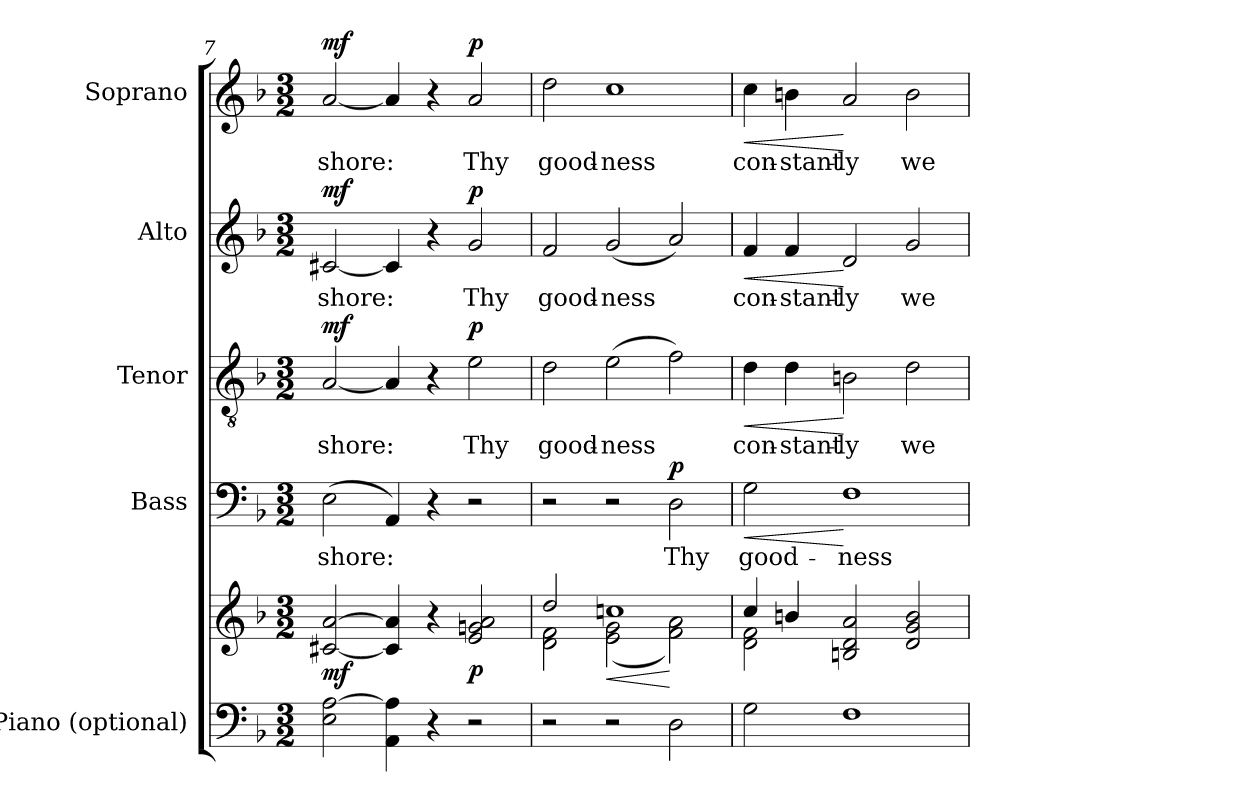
**kern	**kern	**dynam	**kern	**text	**dynam	**kern	**text	**dynam	**kern	**text	**dynam	**kern	**text	**dynam
*part5	*part5	*part5	*part4	*part4	*part4	*part3	*part3	*part3	*part2	*part2	*part2	*part1	*part1	*part1
*staff6	*staff5	*staff5/6	*staff4	*staff4	*staff4	*staff3	*staff3	*staff3	*staff2	*staff2	*staff2	*staff1	*staff1	*staff1
*I"Piano (optional)	*	*	*I"Bass	*	*	*I"Tenor	*	*	*I"Alto	*	*	*I"Soprano	*	*
*I'Pno.	*	*	*I'B.	*	*	*I'T.	*	*	*I'A.	*	*	*I'S.	*	*
*clefF4	*clefG2	*	*clefF4	*	*	*clefGv2	*	*	*clefG2	*	*	*clefG2	*	*
*	*	*	*	*	*	*ITrd7c12	*	*	*	*	*	*	*	*
*k[b-]	*k[b-]	*	*k[b-]	*	*	*k[b-]	*	*	*k[b-]	*	*	*k[b-]	*	*
*F:	*F:	*	*F:	*	*	*F:	*	*	*F:	*	*	*F:	*	*
*M3/2	*M3/2	*	*M3/2	*	*	*M3/2	*	*	*M3/2	*	*	*M3/2	*	*
=7	=7	=7	=7	=7	=7	=7	=7	=7	=7	=7	=7	=7	=7	=7
!	!	!	!	!LO:LY:b:color=#000000	!	!	!	!	!	!	!	!	!	!
!	!	!	!	!	!	!	!LO:LY:b:color=#000000	!	!	!	!	!	!	!
!	!	!	!	!	!	!	!	!	!	!LO:LY:b:color=#000000	!	!	!	!
!	!	!	!	!	!	!	!	!	!	!	!	!	!LO:LY:b:color=#000000	!
2Ei\ [>2Ai	[<2c#Xi/ [>2ai	mf	(2Ei\	shore:	.	[<2AAi/	shore:	mf	[<2c#Xi/	shore:	mf	[<2ai/	shore:	mf
4AAi\ 4Ai]	4c#i/] 4ai]	.	4AAi/)	.	.	4AAi/]	.	.	4c#i/]	.	.	4ai/]	.	.
4r	4r	.	4r	.	.	4r	.	.	4r	.	.	4r	.	.
!	!	!	!	!	!	!	!LO:LY:b:color=#000000	!	!	!	!	!	!	!
!	!	!	!	!	!	!	!	!	!	!LO:LY:b:color=#000000	!	!	!	!
!	!	!	!	!	!	!	!	!	!	!	!	!	!LO:LY:b:color=#000000	!
2r	2ei/ 2gni 2ai	p	2r	.	.	2Ei\	Thy	p	2gi/	Thy	p	2ai/	Thy	p
=8	=8	=8	=8	=8	=8	=8	=8	=8	=8	=8	=8	=8	=8	=8
*	*^	*	*	*	*	*	*	*	*	*	*	*	*	*
!	!	!	!	!	!	!	!	!LO:LY:b:color=#000000	!	!	!	!	!	!	!
!	!	!	!	!	!	!	!	!	!	!	!LO:LY:b:color=#000000	!	!	!	!
!	!	!	!	!	!	!	!	!	!	!	!	!	!	!LO:LY:b:color=#000000	!
2r	2ddi/	2di\ 2fi	.	2r	.	.	2Di\	good-	.	2fi/	good-	.	2ddi\	good-	.
!	!	!	!LO:HP:b	!	!	!	!	!	!	!	!	!	!	!	!
!	!	!	!	!	!	!	!	!LO:LY:b:color=#000000	!	!	!	!	!	!	!
!	!	!	!	!	!	!	!	!	!	!	!LO:LY:b:color=#000000	!	!	!	!
!	!	!	!	!	!	!	!	!	!	!	!	!	!	!LO:LY:b:color=#000000	!
2r	1ccni	(2ei\ 2gi	<	2r	.	.	(2Ei\	-ness	.	(2gi/	-ness	.	1cci	-ness	.
!	!	!	!	!	!LO:LY:b:color=#000000	!	!	!	!	!	!	!	!	!	!
2Di\	.	2fi\ 2ai)	[	2Di\	Thy	p	2Fi\)	.	.	2ai/)	.	.	.	.	.
=9	=9	=9	=9	=9	=9	=9	=9	=9	=9	=9	=9	=9	=9	=9	=9
!	!	!	!	!	!LO:LY:b:color=#000000	!LO:HP:b	!	!	!	!	!	!	!	!	!
!	!	!	!	!	!	!	!	!LO:LY:b:color=#000000	!LO:HP:b	!	!	!	!	!	!
!	!	!	!	!	!	!	!	!	!	!	!LO:LY:b:color=#000000	!LO:HP:b	!	!	!
!	!	!	!	!	!	!	!	!	!	!	!	!	!	!LO:LY:b:color=#000000	!LO:HP:b
2Gi\	4cci/	2di\ 2fi	.	2Gi\	good-	<	4Di\	con-	<	4fi/	con-	<	4cci\	con-	<
!	!	!	!	!	!	!	!	!LO:LY:b:color=#000000	!	!	!	!	!	!	!
!	!	!	!	!	!	!	!	!	!	!	!LO:LY:b:color=#000000	!	!	!	!
!	!	!	!	!	!	!	!	!	!	!	!	!	!	!LO:LY:b:color=#000000	!
.	4bni/	.	.	.	.	.	4Di\	-stant-	.	4fi/	-stant-	.	4bni\	-stant-	.
!	!	!	!	!	!LO:LY:b:color=#000000	!	!	!	!	!	!	!	!	!	!
!	!	!	!	!	!	!	!	!LO:LY:b:color=#000000	!	!	!	!	!	!	!
!	!	!	!	!	!	!	!	!	!	!	!LO:LY:b:color=#000000	!	!	!	!
!	!	!	!	!	!	!	!	!	!	!	!	!	!	!LO:LY:b:color=#000000	!
1Fi	2Bni/ 2di 2ai	1ryy	.	1Fi	-ness	[	2BBni\	-ly	[	2di/	-ly	[	2ai/	-ly	[
!	!	!	!	!	!	!	!	!LO:LY:b:color=#000000	!	!	!	!	!	!	!
!	!	!	!	!	!	!	!	!	!	!	!LO:LY:b:color=#000000	!	!	!	!
!	!	!	!	!	!	!	!	!	!	!	!	!	!	!LO:LY:b:color=#000000	!
.	2di/ 2gi 2bi	.	.	.	.	.	2Di\	we	.	2gi/	we	.	2bi\	we	.
*	*v	*v	*	*	*	*	*	*	*	*	*	*	*	*	*
=	=	=	=	=	=	=	=	=	=	=	=	=	=	=
*-	*-	*-	*-	*-	*-	*-	*-	*-	*-	*-	*-	*-	*-	*-
